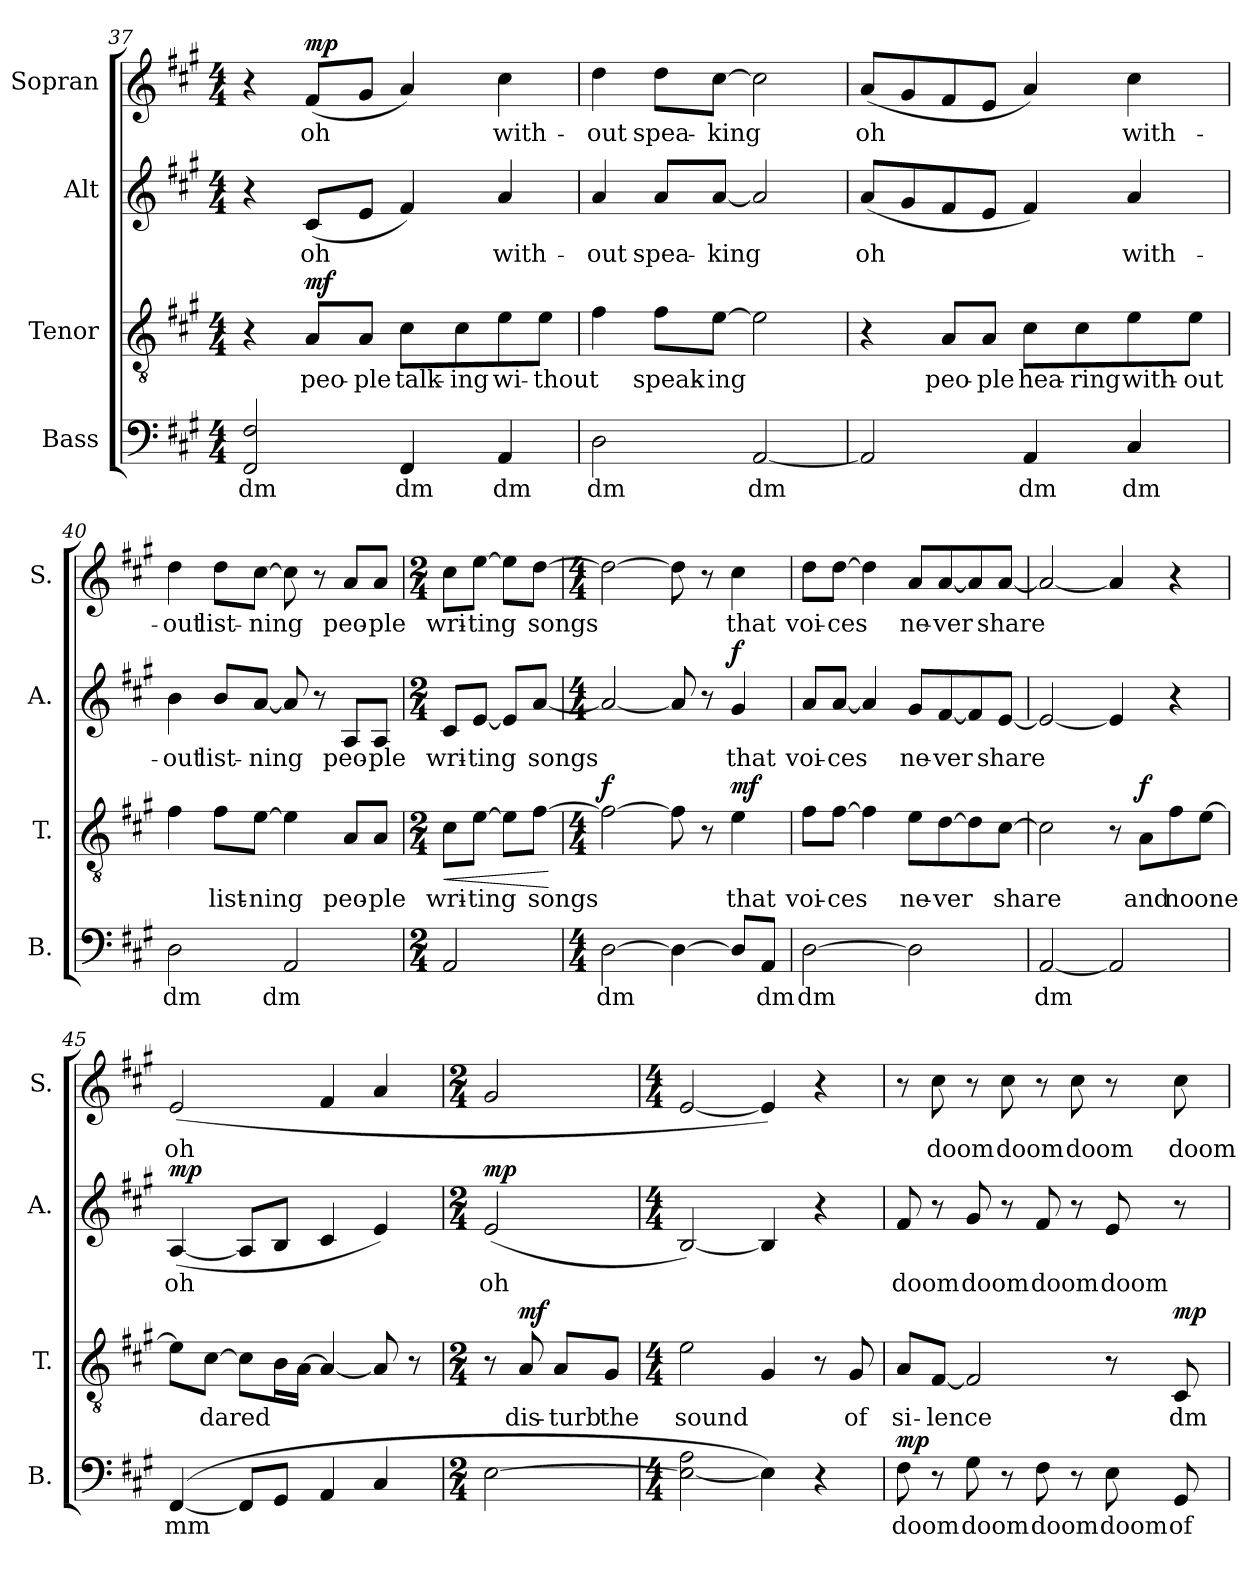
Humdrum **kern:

**kern	**text	**dynam	**kern	**text	**dynam	**kern	**text	**dynam	**kern	**text	**dynam
*part4	*part4	*part4	*part3	*part3	*part3	*part2	*part2	*part2	*part1	*part1	*part1
*staff4	*staff4	*staff4	*staff3	*staff3	*staff3	*staff2	*staff2	*staff2	*staff1	*staff1	*staff1
*I"Bass	*	*	*I"Tenor	*	*	*I"Alt	*	*	*I"Sopran	*	*
*I'B.	*	*	*I'T.	*	*	*I'A.	*	*	*I'S.	*	*
*clefF4	*	*	*clefGv2	*	*	*clefG2	*	*	*clefG2	*	*
*k[f#c#g#]	*	*	*k[f#c#g#]	*	*	*k[f#c#g#]	*	*	*k[f#c#g#]	*	*
*M4/4	*	*	*M4/4	*	*	*M4/4	*	*	*M4/4	*	*
=37	=37	=37	=37	=37	=37	=37	=37	=37	=37	=37	=37
!	!LO:LY:b	!	!	!	!	!	!	!	!	!	!
2FF#/ 2F#/	dm	.	4r	.	.	4r	.	.	4r	.	.
!	!	!	!	!LO:LY:b	!LO:DY:a	!	!LO:LY:b	!	!	!LO:LY:b	!LO:DY:a
.	.	.	8A/L	peo-	mf	(8c#/L	oh	.	(8f#/L	oh	mp
!	!	!	!	!LO:LY:b	!	!	!	!	!	!	!
.	.	.	8A/J	-ple	.	8e/J	.	.	8g#/J	.	.
!	!LO:LY:b	!	!	!LO:LY:b	!	!	!	!	!	!	!
4FF#/	dm	.	8c#\L	talk-	.	4f#/)	.	.	4a/)	.	.
!	!	!	!	!LO:LY:b	!	!	!	!	!	!	!
.	.	.	8c#\	-ing	.	.	.	.	.	.	.
!	!LO:LY:b	!	!	!LO:LY:b	!	!	!LO:LY:b	!	!	!LO:LY:b	!
4AA/	dm	.	8e\	wi-	.	4a/	with-	.	4cc#\	with-	.
!	!	!	!	!LO:LY:b	!	!	!	!	!	!	!
.	.	.	8e\J	-thout	.	.	.	.	.	.	.
=38	=38	=38	=38	=38	=38	=38	=38	=38	=38	=38	=38
!	!LO:LY:b	!	!	!	!	!	!LO:LY:b	!	!	!LO:LY:b	!
2D\	dm	.	4f#\	.	.	4a/	-out	.	4dd\	-out	.
!	!	!	!	!LO:LY:b	!	!	!LO:LY:b	!	!	!LO:LY:b	!
.	.	.	8f#\L	speak-	.	8a/L	spea-	.	8dd\L	spea-	.
!	!	!	!	!LO:LY:b	!	!	!LO:LY:b	!	!	!LO:LY:b	!
.	.	.	[8e\J	-ing	.	[8a/J	-king	.	[8cc#\J	-king	.
!	!LO:LY:b	!	!	!	!	!	!	!	!	!	!
[2AA/	dm	.	2e\]	.	.	2a/]	.	.	2cc#\]	.	.
=39	=39	=39	=39	=39	=39	=39	=39	=39	=39	=39	=39
!	!	!	!	!	!	!	!LO:LY:b	!	!	!LO:LY:b	!
2AA/]	.	.	4r	.	.	(8a/L	oh	.	(8a/L	oh	.
.	.	.	.	.	.	8g#/	.	.	8g#/	.	.
!	!	!	!	!LO:LY:b	!	!	!	!	!	!	!
.	.	.	8A/L	peo-	.	8f#/	.	.	8f#/	.	.
!	!	!	!	!LO:LY:b	!	!	!	!	!	!	!
.	.	.	8A/J	-ple	.	8e/J	.	.	8e/J	.	.
!	!LO:LY:b	!	!	!LO:LY:b	!	!	!	!	!	!	!
4AA/	dm	.	8c#\L	hea-	.	4f#/)	.	.	4a/)	.	.
!	!	!	!	!LO:LY:b	!	!	!	!	!	!	!
.	.	.	8c#\	-ring	.	.	.	.	.	.	.
!	!LO:LY:b	!	!	!LO:LY:b	!	!	!LO:LY:b	!	!	!LO:LY:b	!
4C#/	dm	.	8e\	with-	.	4a/	with-	.	4cc#\	with-	.
!	!	!	!	!LO:LY:b	!	!	!	!	!	!	!
.	.	.	8e\J	-out	.	.	.	.	.	.	.
=40	=40	=40	=40	=40	=40	=40	=40	=40	=40	=40	=40
!	!LO:LY:b	!	!	!	!	!	!LO:LY:b	!	!	!LO:LY:b	!
2D\	dm	.	4f#\	.	.	4b\	-out	.	4dd\	-out	.
!	!	!	!	!LO:LY:b	!	!	!LO:LY:b	!	!	!LO:LY:b	!
.	.	.	8f#\L	list-	.	8b/L	list-	.	8dd\L	list-	.
!	!	!	!	!LO:LY:b	!	!	!LO:LY:b	!	!	!LO:LY:b	!
.	.	.	[8e\J	-ning	.	[8a/J	-ning	.	[8cc#\J	-ning	.
!	!LO:LY:b	!	!	!	!	!	!	!	!	!	!
2AA/	dm	.	4e\]	.	.	8a/]	.	.	8cc#\]	.	.
.	.	.	.	.	.	8r	.	.	8r	.	.
!	!	!	!	!LO:LY:b	!	!	!LO:LY:b	!	!	!LO:LY:b	!
.	.	.	8A/L	peo-	.	8A/L	peo-	.	8a/L	peo-	.
!	!	!	!	!LO:LY:b	!	!	!LO:LY:b	!	!	!LO:LY:b	!
.	.	.	8A/J	-ple	.	8A/J	-ple	.	8a/J	-ple	.
=41	=41	=41	=41	=41	=41	=41	=41	=41	=41	=41	=41
*M2/4	*	*	*M2/4	*	*	*M2/4	*	*	*M2/4	*	*
!	!	!	!	!LO:LY:b	!LO:HP:b	!	!LO:LY:b	!	!	!LO:LY:b	!
2AA/	.	.	8c#\L	wri-	<	8c#/L	wri-	.	8cc#\L	wri-	.
!	!	!	!	!LO:LY:b	!	!	!LO:LY:b	!	!	!LO:LY:b	!
.	.	.	[8e\J	-ting	.	[8e/J	-ting	.	[8ee\J	-ting	.
.	.	.	8e\L]	.	.	8e/L]	.	.	8ee\L]	.	.
!	!	!	!	!LO:LY:b	!	!	!LO:LY:b	!	!	!LO:LY:b	!
.	.	.	[8f#\J	songs	.	[8a/J	songs	.	[8dd\J	songs	.
.	.	.	.	.	[	.	.	.	.	.	.
=42	=42	=42	=42	=42	=42	=42	=42	=42	=42	=42	=42
*M4/4	*	*	*M4/4	*	*	*M4/4	*	*	*M4/4	*	*
!	!LO:LY:b	!	!	!	!LO:DY:a	!	!	!	!	!	!
[2D\	dm	.	2f#\_	.	f	2a/_	.	.	2dd\_	.	.
4D\_	.	.	8f#\]	.	.	8a/]	.	.	8dd\]	.	.
.	.	.	8r	.	.	8r	.	.	8r	.	.
!	!	!	!	!LO:LY:b	!LO:DY:a	!	!LO:LY:b	!LO:DY:a	!	!LO:LY:b	!
8D/L]	.	.	4e\	that	mf	4g#/	that	f	4cc#\	that	.
!	!LO:LY:b	!	!	!	!	!	!	!	!	!	!
8AA/J	dm	.	.	.	.	.	.	.	.	.	.
=43	=43	=43	=43	=43	=43	=43	=43	=43	=43	=43	=43
!	!LO:LY:b	!	!	!LO:LY:b	!	!	!LO:LY:b	!	!	!LO:LY:b	!
[2D\	dm	.	8f#\L	voi-	.	8a/L	voi-	.	8dd\L	voi-	.
!	!	!	!	!LO:LY:b	!	!	!LO:LY:b	!	!	!LO:LY:b	!
.	.	.	[8f#\J	-ces	.	[8a/J	-ces	.	[8dd\J	-ces	.
.	.	.	4f#\]	.	.	4a/]	.	.	4dd\]	.	.
!	!	!	!	!LO:LY:b	!	!	!LO:LY:b	!	!	!LO:LY:b	!
2D\]	.	.	8e\L	ne-	.	8g#/L	ne-	.	8a/L	ne-	.
!	!	!	!	!LO:LY:b	!	!	!LO:LY:b	!	!	!LO:LY:b	!
.	.	.	[8d\	-ver	.	[8f#/	-ver	.	[8a/	-ver	.
.	.	.	8d\]	.	.	8f#/]	.	.	8a/]	.	.
!	!	!	!	!LO:LY:b	!	!	!LO:LY:b	!	!	!LO:LY:b	!
.	.	.	[8c#\J	share	.	[8e/J	share	.	[8a/J	share	.
=44	=44	=44	=44	=44	=44	=44	=44	=44	=44	=44	=44
!	!LO:LY:b	!	!	!	!	!	!	!	!	!	!
[2AA/	dm	.	2c#\]	.	.	2e/_	.	.	2a/_	.	.
2AA/]	.	.	8r	.	.	4e/]	.	.	4a/]	.	.
!	!	!	!	!LO:LY:b	!LO:DY:a	!	!	!	!	!	!
.	.	.	8A\L	and	f	.	.	.	.	.	.
!	!	!	!	!LO:LY:b	!	!	!	!	!	!	!
.	.	.	8f#\	no	.	4r	.	.	4r	.	.
!	!	!	!	!LO:LY:b	!	!	!	!	!	!	!
.	.	.	[8e\J	one	.	.	.	.	.	.	.
=45	=45	=45	=45	=45	=45	=45	=45	=45	=45	=45	=45
!	!LO:LY:b	!	!	!	!	!	!LO:LY:b	!LO:DY:a	!	!LO:LY:b	!
([4FF#/	mm	.	8e\L]	.	.	([4A/	oh	mp	(2e/	oh	.
!	!	!	!	!LO:LY:b	!	!	!	!	!	!	!
.	.	.	[8c#\J	dared	.	.	.	.	.	.	.
8FF#/L]	.	.	8c#\L]	.	.	8A/L]	.	.	.	.	.
8GG#/J	.	.	16B\L	.	.	8B/J	.	.	.	.	.
.	.	.	[16A\JJ	.	.	.	.	.	.	.	.
4AA/	.	.	4A/_	.	.	4c#/	.	.	4f#/	.	.
4C#/	.	.	8A/]	.	.	4e/)	.	.	4a/	.	.
.	.	.	8r	.	.	.	.	.	.	.	.
=46	=46	=46	=46	=46	=46	=46	=46	=46	=46	=46	=46
*M2/4	*	*	*M2/4	*	*	*M2/4	*	*	*M2/4	*	*
!	!	!	!	!	!	!	!LO:LY:b	!LO:DY:a	!	!	!
[2E\	.	.	8r	.	.	(2e/	oh	mp	2g#/	.	.
!	!	!	!	!LO:LY:b	!LO:DY:a	!	!	!	!	!	!
.	.	.	8A/	dis-	mf	.	.	.	.	.	.
!	!	!	!	!LO:LY:b	!	!	!	!	!	!	!
.	.	.	8A/L	-turb	.	.	.	.	.	.	.
!	!	!	!	!LO:LY:b	!	!	!	!	!	!	!
.	.	.	8G#/J	the	.	.	.	.	.	.	.
=47	=47	=47	=47	=47	=47	=47	=47	=47	=47	=47	=47
*M4/4	*	*	*M4/4	*	*	*M4/4	*	*	*M4/4	*	*
!	!	!	!	!LO:LY:b	!	!	!	!	!	!	!
2E\_ 2A\	.	.	2e\	sound	.	[2B/)	.	.	[2e/	.	.
4E\])	.	.	4G#/	.	.	4B/]	.	.	4e/])	.	.
4r	.	.	8r	.	.	4r	.	.	4r	.	.
!	!	!	!	!LO:LY:b	!	!	!	!	!	!	!
.	.	.	8G#/	of	.	.	.	.	.	.	.
=48	=48	=48	=48	=48	=48	=48	=48	=48	=48	=48	=48
!	!LO:LY:b	!LO:DY:a	!	!LO:LY:b	!	!	!LO:LY:b	!	!	!	!
8F#\	doom	mp	8A/L	si-	.	8f#/	doom	.	8r	.	.
!	!	!	!	!LO:LY:b	!	!	!	!	!	!LO:LY:b	!
8r	.	.	[8F#/J	-lence	.	8r	.	.	8cc#\	doom	.
!	!LO:LY:b	!	!	!	!	!	!LO:LY:b	!	!	!	!
8G#\	doom	.	2F#/]	.	.	8g#/	doom	.	8r	.	.
!	!	!	!	!	!	!	!	!	!	!LO:LY:b	!
8r	.	.	.	.	.	8r	.	.	8cc#\	doom	.
!	!LO:LY:b	!	!	!	!	!	!LO:LY:b	!	!	!	!
8F#\	doom	.	.	.	.	8f#/	doom	.	8r	.	.
!	!	!	!	!	!	!	!	!	!	!LO:LY:b	!
8r	.	.	.	.	.	8r	.	.	8cc#\	doom	.
!	!LO:LY:b	!	!	!	!	!	!LO:LY:b	!	!	!	!
8E\	doom	.	8r	.	.	8e/	doom	.	8r	.	.
!	!LO:LY:b	!	!	!LO:LY:b	!LO:DY:a	!	!	!	!	!LO:LY:b	!
8GG#/	of	.	8C#/	dm	mp	8r	.	.	8cc#\	doom	.
=	=	=	=	=	=	=	=	=	=	=	=
*-	*-	*-	*-	*-	*-	*-	*-	*-	*-	*-	*-
